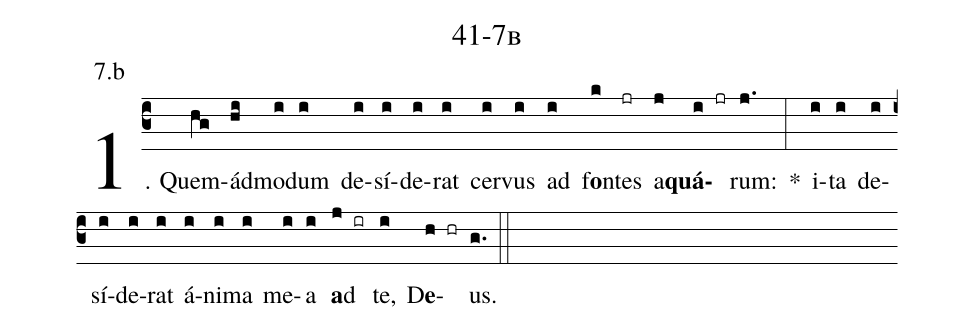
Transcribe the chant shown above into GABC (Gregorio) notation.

name: 41-7b;
annotation: 7.b;
%%
(c3)1. Quem(hg)ád(hi)mo(i)dum(i) de(i)sí(i)de(i)rat(i) cer(i)vus(i) ad(i) f<b>o</b>n(k)tes(jr) a(j)<b>quá</b>(i jr)rum:(j.) *(:) i(i)ta(i) de(i)sí(i)de(i)rat(i) á(i)ni(i)ma(i) me(i)a(i) <b>a</b>d(j ir) te,(i) D<b>e</b>(h hr)us.(g.) (::)
